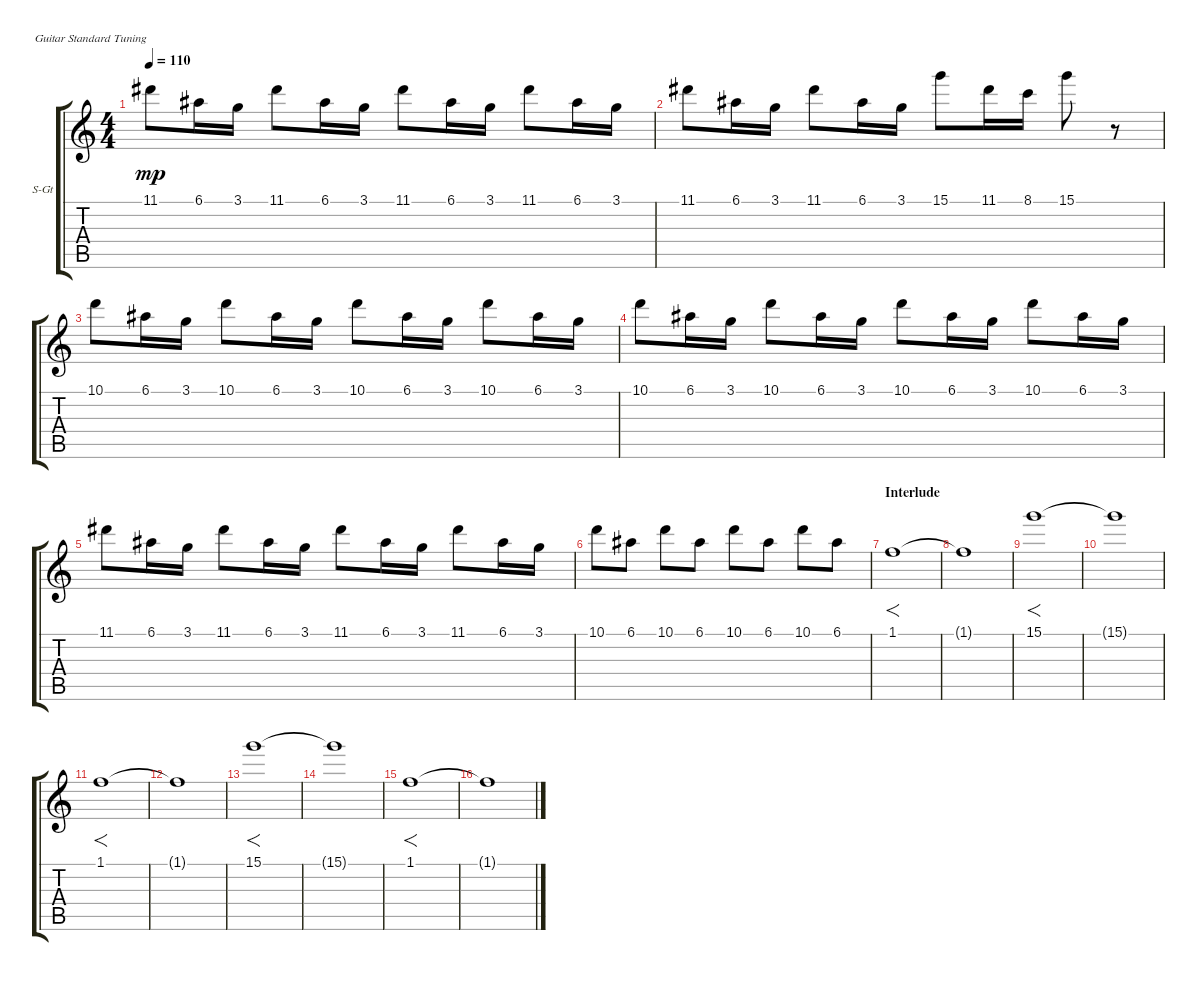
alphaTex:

\bracketExtendMode groupsimilarinstruments
\firstSystemTrackNameOrientation horizontal
\otherSystemsTrackNameOrientation horizontal
\track ("Keys" "S-Gt") {instrument synthstrings2}
\staff {score tabs}
\tuning (E4 B3 G3 D3 A2 E2)
\displaytranspose 12
\ts (4 4)
\tempo 110
\clef g2
\ks c
11.1.8{dy mp} 6.1.16 3.1.16 11.1.8 6.1.16 3.1.16 11.1.8 6.1.16 3.1.16 11.1.8 6.1.16 3.1.16 |
11.1.8 6.1.16 3.1.16 11.1.8 6.1.16 3.1.16 15.1.8 11.1.16 8.1.16 15.1.8 r.8 |
10.1.8 6.1.16 3.1.16 10.1.8 6.1.16 3.1.16 10.1.8 6.1.16 3.1.16 10.1.8 6.1.16 3.1.16 |
10.1.8 6.1.16 3.1.16 10.1.8 6.1.16 3.1.16 10.1.8 6.1.16 3.1.16 10.1.8 6.1.16 3.1.16 |
11.1.8 6.1.16 3.1.16 11.1.8 6.1.16 3.1.16 11.1.8 6.1.16 3.1.16 11.1.8 6.1.16 3.1.16 |
10.1.8 6.1.8 10.1.8 6.1.8 10.1.8 6.1.8 10.1.8 6.1.8 |
\section ("" "Interlude")
1.1.1{f} |
1.1{t}.1 |
15.1.1{f} |
15.1{t}.1 |
1.1.1{f} |
1.1{t}.1 |
15.1.1{f} |
15.1{t}.1 |
1.1.1{f} |
1.1{t}.1
